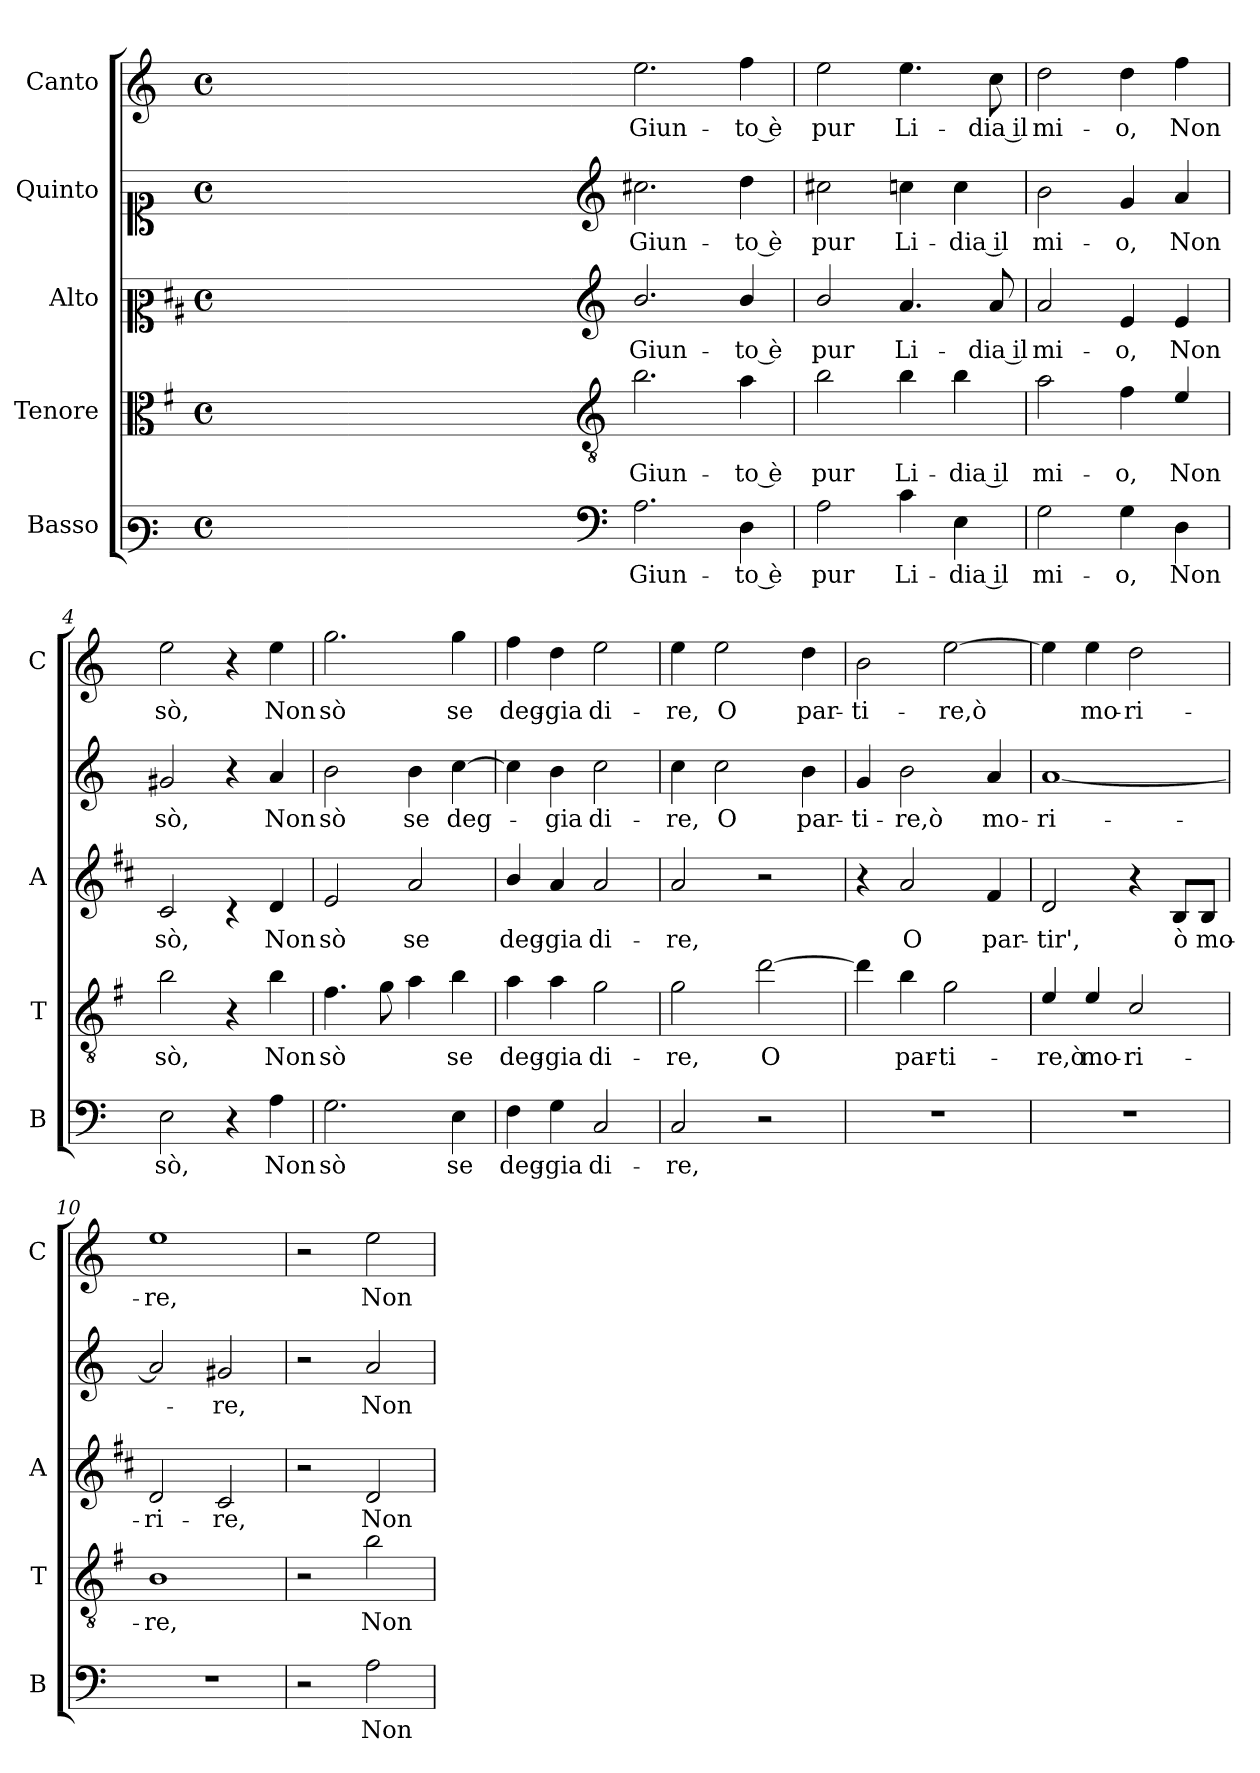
**kern	**text	**kern	**text	**kern	**text	**kern	**text	**kern	**text
*part5	*part5	*part4	*part4	*part3	*part3	*part2	*part2	*part1	*part1
*staff5	*staff5	*staff4	*staff4	*staff3	*staff3	*staff2	*staff2	*staff1	*staff1
*I"Basso	*	*I"Tenore	*	*I"Alto	*	*I"Quinto	*	*I"Canto	*
*I'B	*	*I'T	*	*I'A	*	*	*	*I'C	*
*clefF3	*	*clefC3	*	*clefC2	*	*clefC1	*	*clefG2	*
*	*	*ITrd4c7	*	*ITrd1c2	*	*	*	*	*
*k[]	*	*k[]	*	*k[]	*	*k[]	*	*k[]	*
*C:	*	*C:	*	*C:	*	*C:	*	*C:	*
*M4/4	*	*M4/4	*	*M4/4	*	*M4/4	*	*M4/4	*
*met(c)	*	*met(c)	*	*met(c)	*	*met(c)	*	*met(c)	*
=	=	=	=	=	=	=	=	=	=
1ryy	.	1ryy	.	1ryy	.	1ryy	.	1ryy	.
=1X-	=1X-	=1X-	=1X-	=1X-	=1X-	=1X-	=1X-	=1X-	=1X-
4ryy	.	4ryy	.	4ryy	.	4ryy	.	4ryy	.
4ryy	.	4ryy	.	4ryy	.	4ryy	.	4ryy	.
4ryy	.	4ryy	.	4ryy	.	4ryy	.	4ryy	.
4ryy	.	4ryy	.	4ryy	.	4ryy	.	4ryy	.
=1-	=1-	=1-	=1-	=1-	=1-	=1-	=1-	=1-	=1-
*clefF4	*	*clefGv2	*	*clefG2	*	*clefG2	*	*	*
!	!LO:LY:b	!	!LO:LY:b	!	!LO:LY:b	!	!LO:LY:b	!	!LO:LY:b
2.A\	Giun-	2.e\	Giun-	2.a/	Giun-	2.cc#X\	Giun-	2.ee\	Giun-
!	!LO:LY:b	!	!LO:LY:b	!	!LO:LY:b	!	!LO:LY:b	!	!LO:LY:b
4D\	-to è	4d\	-to è	4a/	-to è	4dd\	-to è	4ff\	-to è
=2	=2	=2	=2	=2	=2	=2	=2	=2	=2
!	!LO:LY:b	!	!LO:LY:b	!	!LO:LY:b	!	!LO:LY:b	!	!LO:LY:b
2A\	pur	2e\	pur	2a/	pur	2cc#X\	pur	2ee\	pur
!	!LO:LY:b	!	!LO:LY:b	!	!LO:LY:b	!	!LO:LY:b	!	!LO:LY:b
4c\	Li-	4e\	Li-	4.g/	Li-	4ccn\	Li-	4.ee\	Li-
!	!LO:LY:b	!	!LO:LY:b	!	!	!	!LO:LY:b	!	!
4E\	-dia il	4e\	-dia il	.	.	4cc\	-dia il	.	.
!	!	!	!	!	!LO:LY:b	!	!	!	!LO:LY:b
.	.	.	.	8g/	-dia il	.	.	8cc\	-dia il
=3	=3	=3	=3	=3	=3	=3	=3	=3	=3
!	!LO:LY:b	!	!LO:LY:b	!	!LO:LY:b	!	!LO:LY:b	!	!LO:LY:b
2G\	mi-	2d\	mi-	2g/	mi-	2b\	mi-	2dd\	mi-
!	!LO:LY:b	!	!LO:LY:b	!	!LO:LY:b	!	!LO:LY:b	!	!LO:LY:b
4G\	-o,	4B\	-o,	4d/	-o,	4g/	-o,	4dd\	-o,
!	!LO:LY:b	!	!LO:LY:b	!	!LO:LY:b	!	!LO:LY:b	!	!LO:LY:b
4D\	Non	4A/	Non	4d/	Non	4a/	Non	4ff\	Non
=4	=4	=4	=4	=4	=4	=4	=4	=4	=4
!	!LO:LY:b	!	!LO:LY:b	!	!LO:LY:b	!	!LO:LY:b	!	!LO:LY:b
2E\	sò,	2e\	sò,	2B/	sò,	2g#X/	sò,	2ee\	sò,
4r	.	4r	.	4rc	.	4r	.	4r	.
!	!LO:LY:b	!	!LO:LY:b	!	!LO:LY:b	!	!LO:LY:b	!	!LO:LY:b
4A\	Non	4e\	Non	4c/	Non	4a/	Non	4ee\	Non
=5	=5	=5	=5	=5	=5	=5	=5	=5	=5
!	!LO:LY:b	!	!LO:LY:b	!	!LO:LY:b	!	!LO:LY:b	!	!LO:LY:b
2.G\	sò	4.B\	sò	2d/	sò	2b\	sò	2.gg\	sò
.	.	8c\	.	.	.	.	.	.	.
!	!	!	!	!	!LO:LY:b	!	!LO:LY:b	!	!
.	.	4d\	.	2g/	se	4b\	se	.	.
!	!LO:LY:b	!	!LO:LY:b	!	!	!	!LO:LY:b	!	!LO:LY:b
4E\	se	4e\	se	.	.	[4cc\	deg-	4gg\	se
=6	=6	=6	=6	=6	=6	=6	=6	=6	=6
!	!LO:LY:b	!	!LO:LY:b	!	!LO:LY:b	!	!	!	!LO:LY:b
4F\	deg-	4d\	deg-	4a/	deg-	4cc\]	.	4ff\	deg-
!	!LO:LY:b	!	!LO:LY:b	!	!LO:LY:b	!	!LO:LY:b	!	!LO:LY:b
4G\	-gia	4d\	-gia	4g/	-gia	4b\	-gia	4dd\	-gia
!	!LO:LY:b	!	!LO:LY:b	!	!LO:LY:b	!	!LO:LY:b	!	!LO:LY:b
2C/	di-	2c\	di-	2g/	di-	2cc\	di-	2ee\	di-
!!LO:LB:g=z
=7	=7	=7	=7	=7	=7	=7	=7	=7	=7
!	!LO:LY:b	!	!LO:LY:b	!	!LO:LY:b	!	!LO:LY:b	!	!LO:LY:b
2C/	-re,	2c\	-re,	2g/	-re,	4cc\	-re,	4ee\	-re,
!	!	!	!	!	!	!	!LO:LY:b	!	!LO:LY:b
.	.	.	.	.	.	2cc\	O	2ee\	O
!	!	!	!LO:LY:b	!	!	!	!	!	!
2r	.	[2g\	O	2r	.	.	.	.	.
!	!	!	!	!	!	!	!LO:LY:b	!	!LO:LY:b
.	.	.	.	.	.	4b\	par-	4dd\	par-
=8	=8	=8	=8	=8	=8	=8	=8	=8	=8
!	!	!	!	!	!	!	!LO:LY:b	!	!LO:LY:b
1r	.	4g\]	.	4r	.	4g/	-ti-	2b\	-ti-
!	!	!	!LO:LY:b	!	!LO:LY:b	!	!LO:LY:b	!	!
.	.	4e\	par-	2g/	O	2b\	-re,ò	.	.
!	!	!	!LO:LY:b	!	!	!	!	!	!LO:LY:b
.	.	2c\	-ti-	.	.	.	.	[2ee\	-re,ò
!	!	!	!	!	!LO:LY:b	!	!LO:LY:b	!	!
.	.	.	.	4e/	par-	4a/	mo-	.	.
=9	=9	=9	=9	=9	=9	=9	=9	=9	=9
!	!	!	!LO:LY:b	!	!LO:LY:b	!	!LO:LY:b	!	!
1r	.	4A/	-re,ò	2c/	-tir',	[1a	-ri-	4ee\]	.
!	!	!	!LO:LY:b	!	!	!	!	!	!LO:LY:b
.	.	4A/	mo-	.	.	.	.	4ee\	mo-
!	!	!	!LO:LY:b	!	!	!	!	!	!LO:LY:b
.	.	2F/	-ri-	4r	.	.	.	2dd\	-ri-
!	!	!	!	!	!LO:LY:b	!	!	!	!
.	.	.	.	8A/L	ò	.	.	.	.
!	!	!	!	!	!LO:LY:b	!	!	!	!
.	.	.	.	8A/J	mo-	.	.	.	.
=10	=10	=10	=10	=10	=10	=10	=10	=10	=10
!	!	!	!LO:LY:b	!	!LO:LY:b	!	!	!	!LO:LY:b
1r	.	1E	-re,	2c/	-ri-	2a/]	.	1ee	-re,
!	!	!	!	!	!LO:LY:b	!	!LO:LY:b	!	!
.	.	.	.	2B/	-re,	2g#X/	-re,	.	.
=11	=11	=11	=11	=11	=11	=11	=11	=11	=11
2r	.	2r	.	2r	.	2r	.	2r	.
!	!LO:LY:b	!	!LO:LY:b	!	!LO:LY:b	!	!LO:LY:b	!	!LO:LY:b
2A\	Non	2e\	Non	2c/	Non	2a/	Non	2ee\	Non
=	=	=	=	=	=	=	=	=	=
*-	*-	*-	*-	*-	*-	*-	*-	*-	*-
